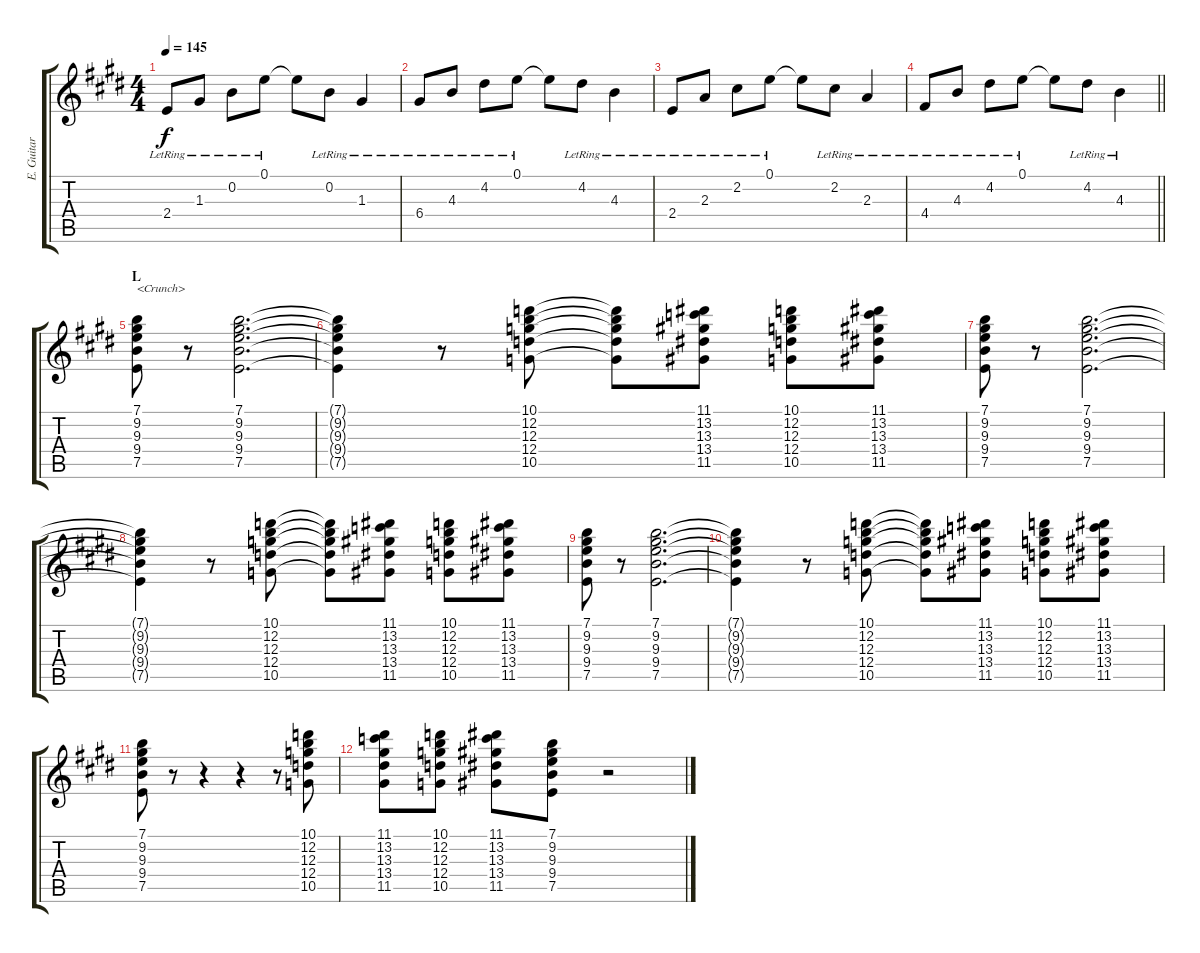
\track ("E. Guitar II" "E. Guitar ") {instrument overdrivenguitar}
\staff {score tabs}
\tuning (E4 B3 G3 D3 A2 E2) {hide}
\ts (4 4)
\tempo 145
\clef g2
\ks e
2.4{lr}.8{dy f} 1.3{lr}.8 0.2{lr}.8 0.1{lr}.8 0.1{t}.8 0.2{lr}.8 1.3{lr}.4 |
6.4{lr}.8 4.3{lr}.8 4.2{lr}.8 0.1{lr}.8 0.1{t}.8 4.2{lr}.8 4.3{lr}.4 |
2.4{lr}.8 2.3{lr}.8 2.2{lr}.8 0.1{lr}.8 0.1{t}.8 2.2{lr}.8 2.3{lr}.4 |
\barLineRight lightlight
4.4{lr}.8 4.3{lr}.8 4.2{lr}.8 0.1{lr}.8 0.1{t}.8 4.2{lr}.8 4.3{lr}.4 |
\section ("" "L")
(7.1 9.2 9.3 9.4 7.5).8{txt "<Crunch>" instrument overdrivenguitar} r.8 (7.1 9.2 9.3 9.4 7.5).2{d} |
(7.1{t} 9.2{t} 9.3{t} 9.4{t} 7.5{t}).4 r.8 (10.1 12.2 12.3 12.4 10.5).8 (10.1{t} 12.2{t} 12.3{t} 12.4{t} 10.5{t}).8 (11.1 13.2 13.3 13.4 11.5).8 (10.1 12.2 12.3 12.4 10.5).8 (11.1 13.2 13.3 13.4 11.5).8 |
(7.1 9.2 9.3 9.4 7.5).8 r.8 (7.1 9.2 9.3 9.4 7.5).2{d} |
(7.1{t} 9.2{t} 9.3{t} 9.4{t} 7.5{t}).4 r.8 (10.1 12.2 12.3 12.4 10.5).8 (10.1{t} 12.2{t} 12.3{t} 12.4{t} 10.5{t}).8 (11.1 13.2 13.3 13.4 11.5).8 (10.1 12.2 12.3 12.4 10.5).8 (11.1 13.2 13.3 13.4 11.5).8 |
(7.1 9.2 9.3 9.4 7.5).8 r.8 (7.1 9.2 9.3 9.4 7.5).2{d} |
(7.1{t} 9.2{t} 9.3{t} 9.4{t} 7.5{t}).4 r.8 (10.1 12.2 12.3 12.4 10.5).8 (10.1{t} 12.2{t} 12.3{t} 12.4{t} 10.5{t}).8 (11.1 13.2 13.3 13.4 11.5).8 (10.1 12.2 12.3 12.4 10.5).8 (11.1 13.2 13.3 13.4 11.5).8 |
(7.1 9.2 9.3 9.4 7.5).8 r.8 r.4 r.4 r.8 (10.1 12.2 12.3 12.4 10.5).8 |
(11.1 13.2 13.3 13.4 11.5).8 (10.1 12.2 12.3 12.4 10.5).8 (11.1 13.2 13.3 13.4 11.5).8 (7.1 9.2 9.3 9.4 7.5).8 r.2
